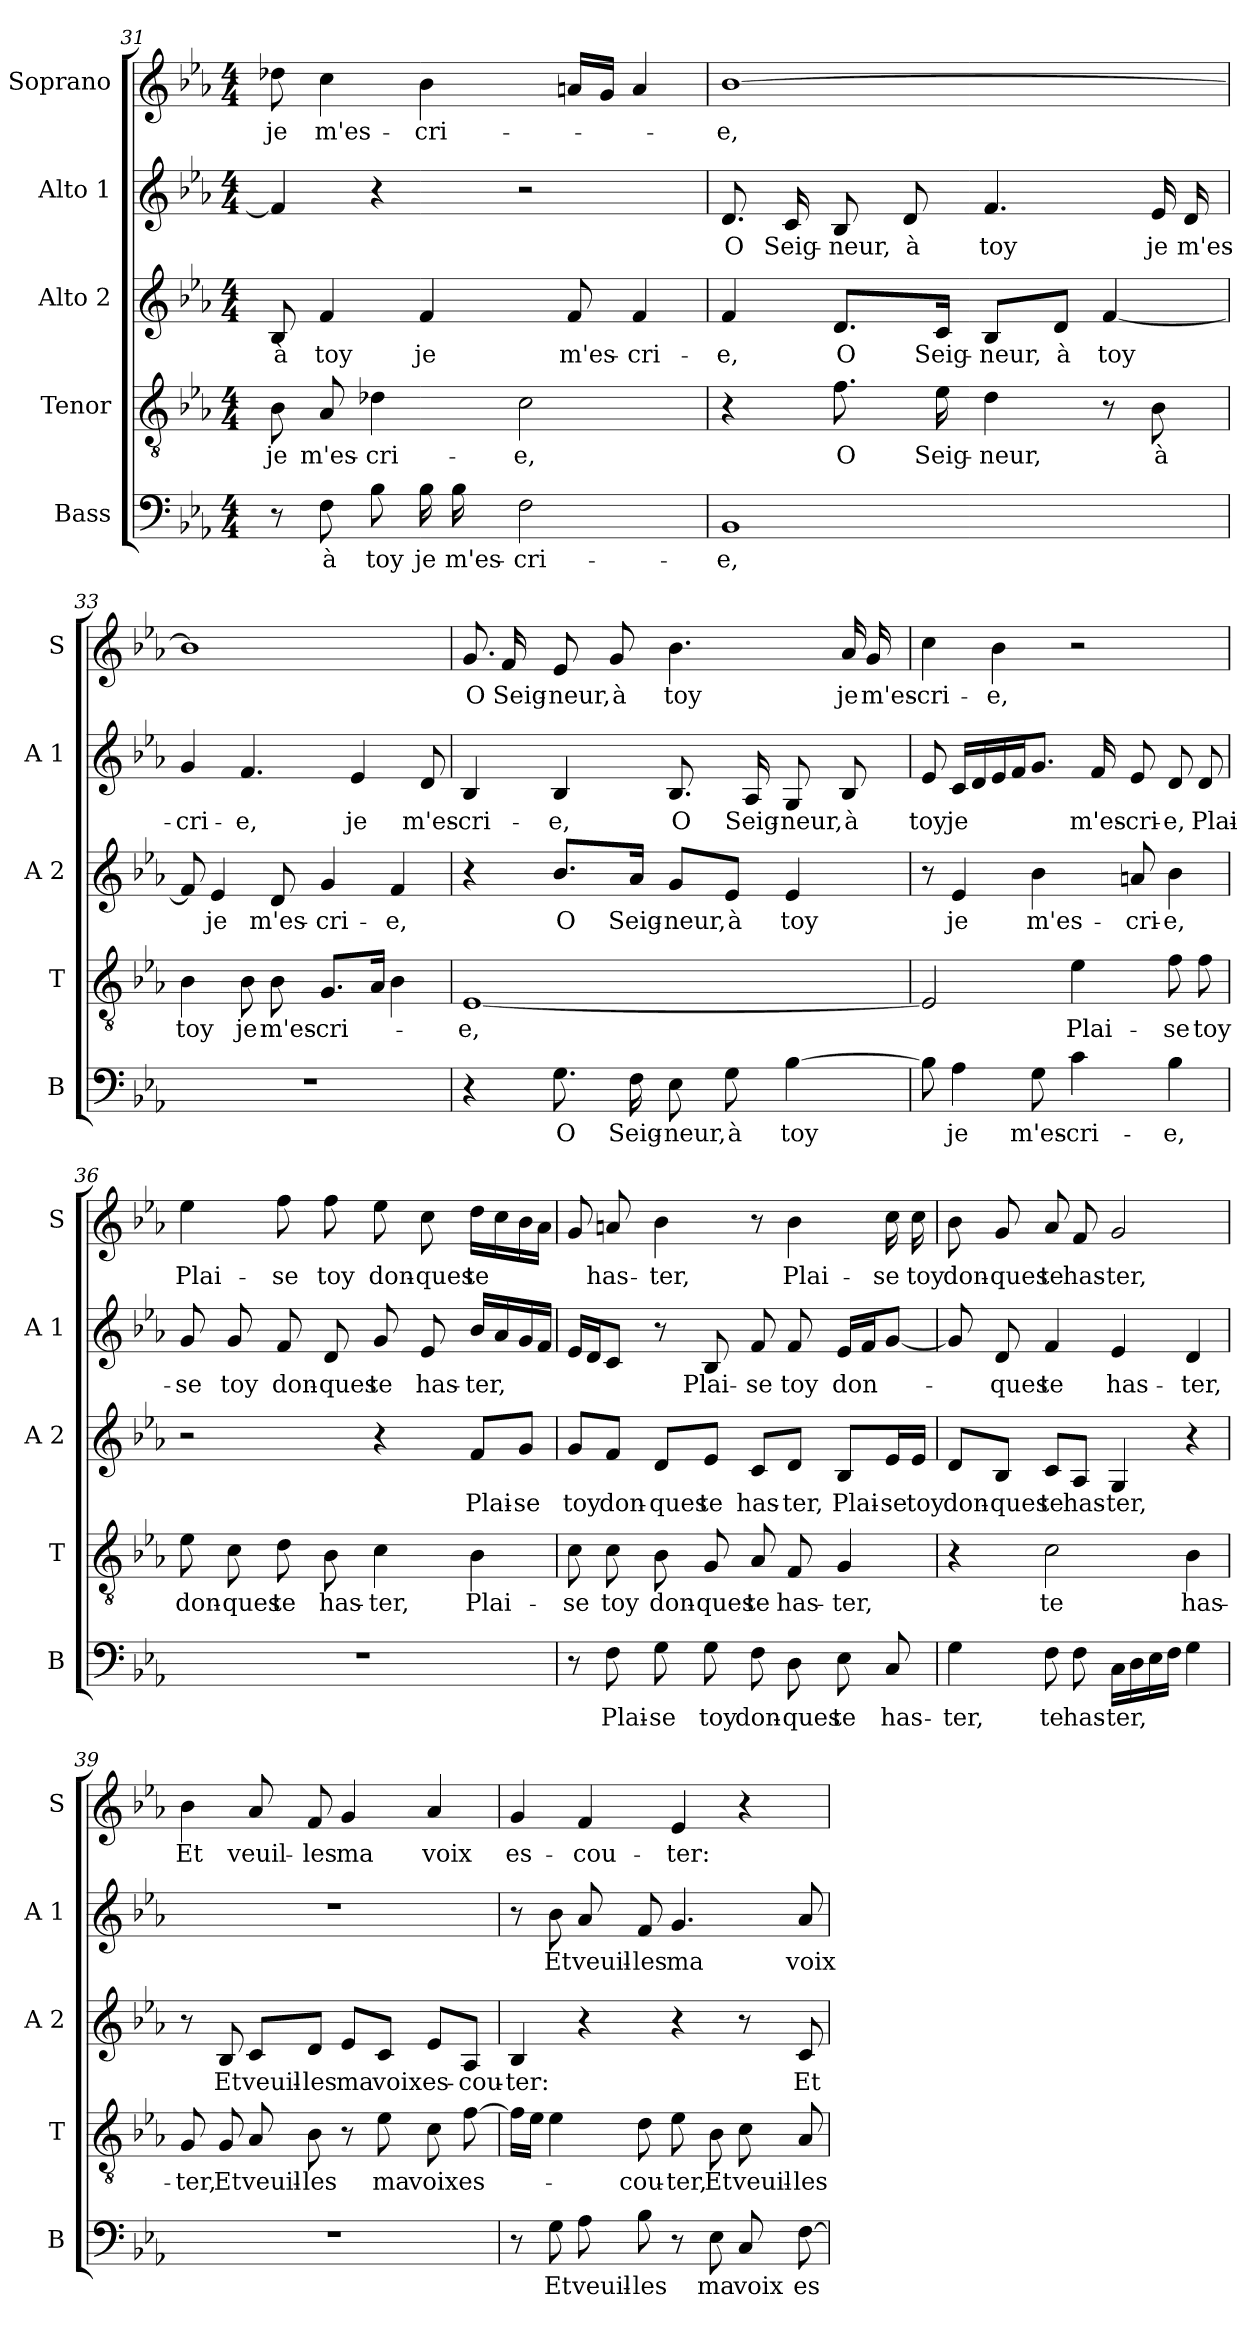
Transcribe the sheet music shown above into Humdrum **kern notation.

**kern	**text	**kern	**text	**kern	**text	**kern	**text	**kern	**text
*part5	*part5	*part4	*part4	*part3	*part3	*part2	*part2	*part1	*part1
*staff5	*staff5	*staff4	*staff4	*staff3	*staff3	*staff2	*staff2	*staff1	*staff1
*I"Bass	*	*I"Tenor	*	*I"Alto 2	*	*I"Alto 1	*	*I"Soprano	*
*I'B	*	*I'T	*	*I'A 2	*	*I'A 1	*	*I'S	*
!!LO:PB:g=z
*clefF4	*	*clefGv2	*	*clefG2	*	*clefG2	*	*clefG2	*
*k[b-e-a-]	*	*k[b-e-a-]	*	*k[b-e-a-]	*	*k[b-e-a-]	*	*k[b-e-a-]	*
*E-:	*	*E-:	*	*E-:	*	*E-:	*	*E-:	*
*M4/4	*	*M4/4	*	*M4/4	*	*M4/4	*	*M4/4	*
=31	=31	=31	=31	=31	=31	=31	=31	=31	=31
!	!	!	!LO:LY:b	!	!LO:LY:b	!	!	!	!LO:LY:b
8r	.	8B-\	je	8B-/	à	4f/]	.	8dd-X\	je
!	!LO:LY:b	!	!LO:LY:b	!	!LO:LY:b	!	!	!	!LO:LY:b
8F\	à	8A-/	m'es-	4f/	toy	.	.	4cc\	m'es-
!	!LO:LY:b	!	!LO:LY:b	!	!	!	!	!	!
8B-\	toy	4d-X\	-cri-	.	.	4r	.	.	.
!	!LO:LY:b	!	!	!	!LO:LY:b	!	!	!	!LO:LY:b
16B-\	je	.	.	4f/	je	.	.	4b-\	-cri-
!	!LO:LY:b	!	!	!	!	!	!	!	!
16B-\	m'es-	.	.	.	.	.	.	.	.
!	!LO:LY:b	!	!LO:LY:b	!	!	!	!	!	!
2F\	-cri-	2c\	-e,	.	.	2r	.	.	.
!	!	!	!	!	!LO:LY:b	!	!	!	!
.	.	.	.	8f/	m'es-	.	.	16an/LL	.
.	.	.	.	.	.	.	.	16g/JJ	.
!	!	!	!	!	!LO:LY:b	!	!	!	!
.	.	.	.	4f/	-cri-	.	.	4a/	.
=32	=32	=32	=32	=32	=32	=32	=32	=32	=32
!	!LO:LY:b	!	!	!	!LO:LY:b	!	!LO:LY:b	!	!LO:LY:b
1BB-	-e,	4r	.	4f/	-e,	8.d/	O	[1b-	-e,
!	!	!	!	!	!	!	!LO:LY:b	!	!
.	.	.	.	.	.	16c/	Seig-	.	.
!	!	!	!LO:LY:b	!	!LO:LY:b	!	!LO:LY:b	!	!
.	.	8.f\	O	8.d/L	O	8B-/	-neur,	.	.
!	!	!	!	!	!	!	!LO:LY:b	!	!
.	.	.	.	.	.	8d/	à	.	.
!	!	!	!LO:LY:b	!	!LO:LY:b	!	!	!	!
.	.	16e-\	Seig-	16c/Jk	Seig-	.	.	.	.
!	!	!	!LO:LY:b	!	!LO:LY:b	!	!LO:LY:b	!	!
.	.	4d\	-neur,	8B-/L	-neur,	4.f/	toy	.	.
!	!	!	!	!	!LO:LY:b	!	!	!	!
.	.	.	.	8d/J	à	.	.	.	.
!	!	!	!	!	!LO:LY:b	!	!	!	!
.	.	8r	.	[4f/	toy	.	.	.	.
!	!	!	!LO:LY:b	!	!	!	!LO:LY:b	!	!
.	.	8B-\	à	.	.	16e-/	je	.	.
!	!	!	!	!	!	!	!LO:LY:b	!	!
.	.	.	.	.	.	16d/	m'es-	.	.
=33	=33	=33	=33	=33	=33	=33	=33	=33	=33
!	!	!	!LO:LY:b	!	!	!	!LO:LY:b	!	!
1r	.	4B-\	toy	8f/]	.	4g/	-cri-	1b-]	.
!	!	!	!	!	!LO:LY:b	!	!	!	!
.	.	.	.	4e-/	je	.	.	.	.
!	!	!	!LO:LY:b	!	!	!	!LO:LY:b	!	!
.	.	8B-\	je	.	.	4.f/	-e,	.	.
!	!	!	!LO:LY:b	!	!LO:LY:b	!	!	!	!
.	.	8B-\	m'es-	8d/	m'es-	.	.	.	.
!	!	!	!LO:LY:b	!	!LO:LY:b	!	!	!	!
.	.	8.G/L	-cri-	4g/	-cri-	.	.	.	.
!	!	!	!	!	!	!	!LO:LY:b	!	!
.	.	.	.	.	.	4e-/	je	.	.
.	.	16A-/Jk	.	.	.	.	.	.	.
!	!	!	!	!	!LO:LY:b	!	!	!	!
.	.	4B-\	.	4f/	-e,	.	.	.	.
!	!	!	!	!	!	!	!LO:LY:b	!	!
.	.	.	.	.	.	8d/	m'es-	.	.
!!LO:LB:g=z
=34	=34	=34	=34	=34	=34	=34	=34	=34	=34
!	!	!	!LO:LY:b	!	!	!	!LO:LY:b	!	!LO:LY:b
4r	.	[1E-	-e,	4r	.	4B-/	-cri-	8.g/	O
!	!	!	!	!	!	!	!	!	!LO:LY:b
.	.	.	.	.	.	.	.	16f/	Seig-
!	!LO:LY:b	!	!	!	!LO:LY:b	!	!LO:LY:b	!	!LO:LY:b
8.G\	O	.	.	8.b-/L	O	4B-/	-e,	8e-/	-neur,
!	!	!	!	!	!	!	!	!	!LO:LY:b
.	.	.	.	.	.	.	.	8g/	à
!	!LO:LY:b	!	!	!	!LO:LY:b	!	!	!	!
16F\	Seig-	.	.	16a-/Jk	Seig-	.	.	.	.
!	!LO:LY:b	!	!	!	!LO:LY:b	!	!LO:LY:b	!	!LO:LY:b
8E-\	-neur,	.	.	8g/L	-neur,	8.B-/	O	4.b-\	toy
!	!LO:LY:b	!	!	!	!LO:LY:b	!	!	!	!
8G\	à	.	.	8e-/J	à	.	.	.	.
!	!	!	!	!	!	!	!LO:LY:b	!	!
.	.	.	.	.	.	16A-/	Seig-	.	.
!	!LO:LY:b	!	!	!	!LO:LY:b	!	!LO:LY:b	!	!
[4B-\	toy	.	.	4e-/	toy	8G/	-neur,	.	.
!	!	!	!	!	!	!	!LO:LY:b	!	!LO:LY:b
.	.	.	.	.	.	8B-/	à	16a-/	je
!	!	!	!	!	!	!	!	!	!LO:LY:b
.	.	.	.	.	.	.	.	16g/	m'es-
=35	=35	=35	=35	=35	=35	=35	=35	=35	=35
!	!	!	!	!	!	!	!LO:LY:b	!	!LO:LY:b
8B-\]	.	2E-/]	.	8r	.	8e-/	toy	4cc\	-cri-
!	!LO:LY:b	!	!	!	!LO:LY:b	!	!LO:LY:b	!	!
4A-\	je	.	.	4e-/	je	16c/LL	je	.	.
.	.	.	.	.	.	16d/	.	.	.
!	!	!	!	!	!	!	!	!	!LO:LY:b
.	.	.	.	.	.	16e-/	.	4b-\	-e,
.	.	.	.	.	.	16f/J	.	.	.
!	!LO:LY:b	!	!	!	!LO:LY:b	!	!	!	!
8G\	m'es-	.	.	4b-\	m'es-	8.g/J	.	.	.
!	!LO:LY:b	!	!LO:LY:b	!	!	!	!	!	!
4c\	-cri-	4e-\	Plai-	.	.	.	.	2r	.
!	!	!	!	!	!	!	!LO:LY:b	!	!
.	.	.	.	.	.	16f/	m'es-	.	.
!	!	!	!	!	!LO:LY:b	!	!LO:LY:b	!	!
.	.	.	.	8an/	-cri-	8e-/	-cri-	.	.
!	!LO:LY:b	!	!LO:LY:b	!	!LO:LY:b	!	!LO:LY:b	!	!
4B-\	-e,	8f\	-se	4b-\	-e,	8d/	-e,	.	.
!	!	!	!LO:LY:b	!	!	!	!LO:LY:b	!	!
.	.	8f\	toy	.	.	8d/	Plai-	.	.
=36	=36	=36	=36	=36	=36	=36	=36	=36	=36
!	!	!	!LO:LY:b	!	!	!	!LO:LY:b	!	!LO:LY:b
1r	.	8e-\	don-	2r	.	8g/	-se	4ee-\	Plai-
!	!	!	!LO:LY:b	!	!	!	!LO:LY:b	!	!
.	.	8c\	-ques	.	.	8g/	toy	.	.
!	!	!	!LO:LY:b	!	!	!	!LO:LY:b	!	!LO:LY:b
.	.	8d\	te	.	.	8f/	don-	8ff\	-se
!	!	!	!LO:LY:b	!	!	!	!LO:LY:b	!	!LO:LY:b
.	.	8B-\	has-	.	.	8d/	-ques	8ff\	toy
!	!	!	!LO:LY:b	!	!	!	!LO:LY:b	!	!LO:LY:b
.	.	4c\	-ter,	4r	.	8g/	te	8ee-\	don-
!	!	!	!	!	!	!	!LO:LY:b	!	!LO:LY:b
.	.	.	.	.	.	8e-/	has-	8cc\	-ques
!	!	!	!LO:LY:b	!	!LO:LY:b	!	!LO:LY:b	!	!LO:LY:b
.	.	4B-\	Plai-	8f/L	Plai-	16b-/LL	-ter,	16dd\LL	te
.	.	.	.	.	.	16a-/	.	16cc\	.
!	!	!	!	!	!LO:LY:b	!	!	!	!
.	.	.	.	8g/J	-se	16g/	.	16b-\	.
.	.	.	.	.	.	16f/JJ	.	16a-\JJ	.
!!LO:LB:g=z
=37	=37	=37	=37	=37	=37	=37	=37	=37	=37
!	!	!	!LO:LY:b	!	!LO:LY:b	!	!	!	!
8r	.	8c\	-se	8g/L	toy	16e-/LL	.	8g/	.
.	.	.	.	.	.	16d/J	.	.	.
!	!LO:LY:b	!	!LO:LY:b	!	!LO:LY:b	!	!	!	!LO:LY:b
8F\	Plai-	8c\	toy	8f/J	don-	8c/J	.	8an/	has-
!	!LO:LY:b	!	!LO:LY:b	!	!LO:LY:b	!	!	!	!LO:LY:b
8G\	-se	8B-\	don-	8d/L	-ques	8r	.	4b-\	-ter,
!	!LO:LY:b	!	!LO:LY:b	!	!LO:LY:b	!	!LO:LY:b	!	!
8G\	toy	8G/	-ques	8e-/J	te	8B-/	Plai-	.	.
!	!LO:LY:b	!	!LO:LY:b	!	!LO:LY:b	!	!LO:LY:b	!	!
8F\	don-	8A-/	te	8c/L	has-	8f/	-se	8r	.
!	!LO:LY:b	!	!LO:LY:b	!	!LO:LY:b	!	!LO:LY:b	!	!LO:LY:b
8D\	-ques	8F/	has-	8d/J	-ter,	8f/	toy	4b-\	Plai-
!	!LO:LY:b	!	!LO:LY:b	!	!LO:LY:b	!	!LO:LY:b	!	!
8E-\	te	4G/	-ter,	8B-/L	Plai-	16e-/LL	don-	.	.
.	.	.	.	.	.	16f/J	.	.	.
!	!LO:LY:b	!	!	!	!LO:LY:b	!	!	!	!LO:LY:b
8C/	has-	.	.	16e-/L	-se	[8g/J	.	16cc\	-se
!	!	!	!	!	!LO:LY:b	!	!	!	!LO:LY:b
.	.	.	.	16e-/JJ	toy	.	.	16cc\	toy
=38	=38	=38	=38	=38	=38	=38	=38	=38	=38
!	!LO:LY:b	!	!	!	!LO:LY:b	!	!	!	!LO:LY:b
4G\	-ter,	4r	.	8d/L	don-	8g/]	.	8b-\	don-
!	!	!	!	!	!LO:LY:b	!	!LO:LY:b	!	!LO:LY:b
.	.	.	.	8B-/J	-ques	8d/	-ques	8g/	-ques
!	!LO:LY:b	!	!LO:LY:b	!	!LO:LY:b	!	!LO:LY:b	!	!LO:LY:b
8F\	te	2c\	te	8c/L	te	4f/	te	8a-/	te
!	!LO:LY:b	!	!	!	!LO:LY:b	!	!	!	!LO:LY:b
8F\	has-	.	.	8A-/J	has-	.	.	8f/	has-
!	!LO:LY:b	!	!	!	!LO:LY:b	!	!LO:LY:b	!	!LO:LY:b
16C\LL	-ter,	.	.	4G/	-ter,	4e-/	has-	2g/	-ter,
16D\	.	.	.	.	.	.	.	.	.
16E-\	.	.	.	.	.	.	.	.	.
16F\JJ	.	.	.	.	.	.	.	.	.
!	!	!	!LO:LY:b	!	!	!	!LO:LY:b	!	!
4G\	.	4B-\	has-	4r	.	4d/	-ter,	.	.
=39	=39	=39	=39	=39	=39	=39	=39	=39	=39
!	!	!	!LO:LY:b	!	!	!	!	!	!LO:LY:b
1r	.	8G/	-ter,	8r	.	1r	.	4b-\	Et
!	!	!	!LO:LY:b	!	!LO:LY:b	!	!	!	!
.	.	8G/	Et	8B-/	Et	.	.	.	.
!	!	!	!LO:LY:b	!	!LO:LY:b	!	!	!	!LO:LY:b
.	.	8A-/	veuil-	8c/L	veuil-	.	.	8a-/	veuil-
!	!	!	!LO:LY:b	!	!LO:LY:b	!	!	!	!LO:LY:b
.	.	8B-\	-les	8d/J	-les	.	.	8f/	-les
!	!	!	!	!	!LO:LY:b	!	!	!	!LO:LY:b
.	.	8r	.	8e-/L	ma	.	.	4g/	ma
!	!	!	!LO:LY:b	!	!LO:LY:b	!	!	!	!
.	.	8e-\	ma	8c/J	voix	.	.	.	.
!	!	!	!LO:LY:b	!	!LO:LY:b	!	!	!	!LO:LY:b
.	.	8c\	voix	8e-/L	es-	.	.	4a-/	voix
!	!	!	!LO:LY:b	!	!LO:LY:b	!	!	!	!
.	.	[8f\	es-	8A-/J	-cou-	.	.	.	.
!!LO:PB:g=z
=40	=40	=40	=40	=40	=40	=40	=40	=40	=40
!	!	!	!	!	!LO:LY:b	!	!	!	!LO:LY:b
8r	.	16f\LL]	.	4B-/	-ter:	8r	.	4g/	es-
.	.	16e-\JJ	.	.	.	.	.	.	.
!	!LO:LY:b	!	!	!	!	!	!LO:LY:b	!	!
8G\	Et	4e-\	.	.	.	8b-\	Et	.	.
!	!LO:LY:b	!	!	!	!	!	!LO:LY:b	!	!LO:LY:b
8A-\	veuil-	.	.	4r	.	8a-/	veuil-	4f/	-cou-
!	!LO:LY:b	!	!LO:LY:b	!	!	!	!LO:LY:b	!	!
8B-\	-les	8d\	-cou-	.	.	8f/	-les	.	.
!	!	!	!LO:LY:b	!	!	!	!LO:LY:b	!	!LO:LY:b
8r	.	8e-\	-ter,	4r	.	4.g/	ma	4e-/	-ter:
!	!LO:LY:b	!	!LO:LY:b	!	!	!	!	!	!
8E-\	ma	8B-\	Et	.	.	.	.	.	.
!	!LO:LY:b	!	!LO:LY:b	!	!	!	!	!	!
8C/	voix	8c\	veuil-	8r	.	.	.	4r	.
!	!LO:LY:b	!	!LO:LY:b	!	!LO:LY:b	!	!LO:LY:b	!	!
[8F\	es-	8A-/	-les	8c/	Et	8a-/	voix	.	.
=	=	=	=	=	=	=	=	=	=
*-	*-	*-	*-	*-	*-	*-	*-	*-	*-
